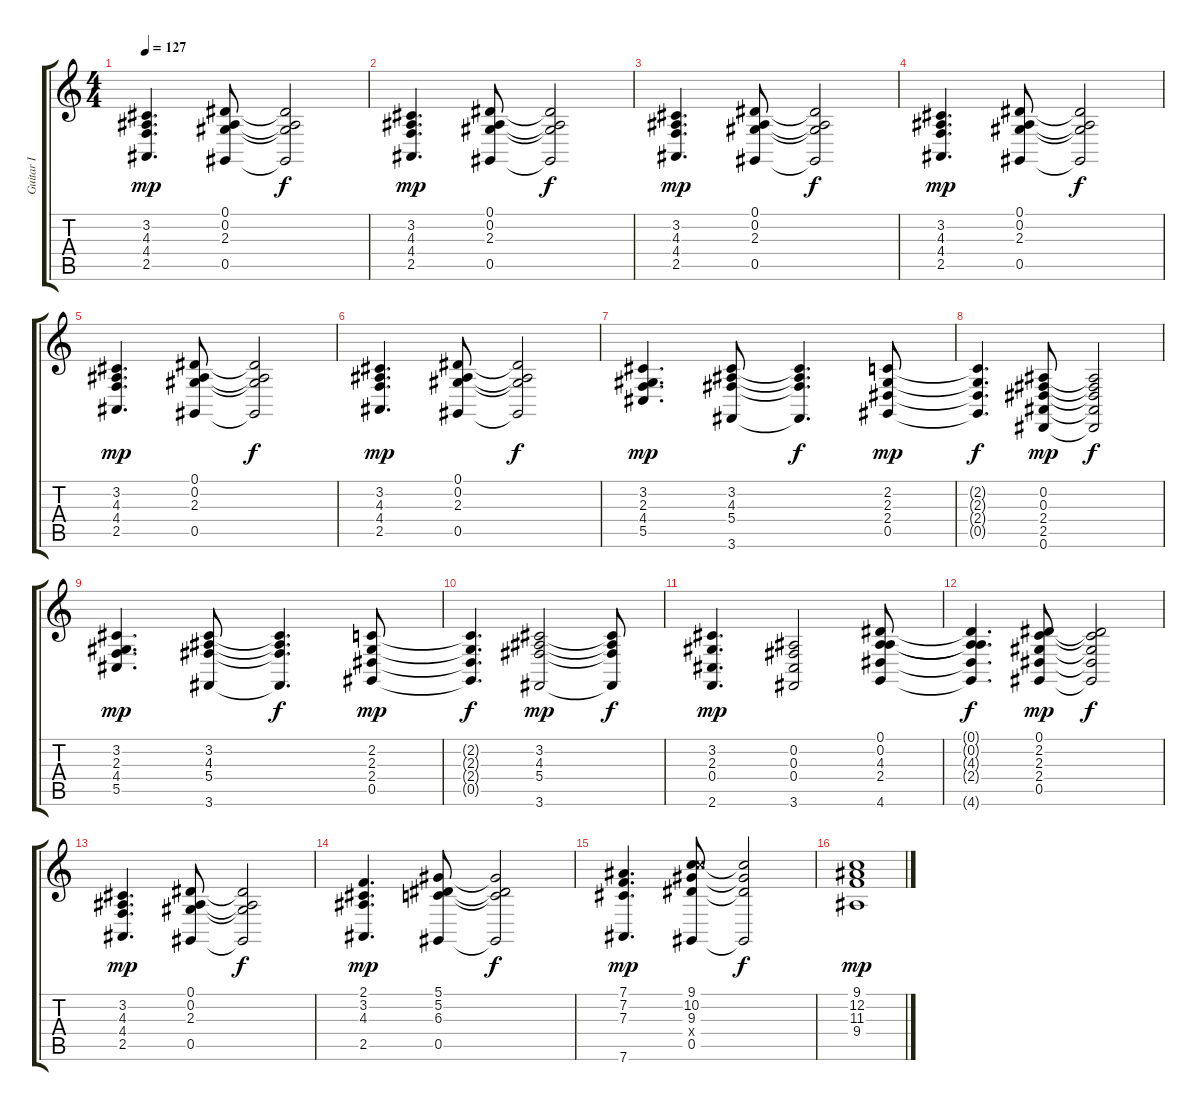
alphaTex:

\track ("Guitar I" "Guitar I") {instrument stringensemble1}
\staff {score tabs}
\tuning (Eb4 Bb3 Gb3 Db3 Ab2 Eb2) {hide}
\ts (4 4)
\tempo 127
\clef g2
\ks c
(3.2 4.3 4.4 2.5).4{d dy mp} (0.1 0.2 2.3 0.5).8 (0.1{t} 0.2{t} 2.3{t} 0.5{t}).2{dy f} |
(3.2 4.3 4.4 2.5).4{d dy mp} (0.1 0.2 2.3 0.5).8 (0.1{t} 0.2{t} 2.3{t} 0.5{t}).2{dy f} |
(3.2 4.3 4.4 2.5).4{d dy mp} (0.1 0.2 2.3 0.5).8 (0.1{t} 0.2{t} 2.3{t} 0.5{t}).2{dy f} |
(3.2 4.3 4.4 2.5).4{d dy mp} (0.1 0.2 2.3 0.5).8 (0.1{t} 0.2{t} 2.3{t} 0.5{t}).2{dy f} |
(3.2 4.3 4.4 2.5).4{d dy mp} (0.1 0.2 2.3 0.5).8 (0.1{t} 0.2{t} 2.3{t} 0.5{t}).2{dy f} |
(3.2 4.3 4.4 2.5).4{d dy mp} (0.1 0.2 2.3 0.5).8 (0.1{t} 0.2{t} 2.3{t} 0.5{t}).2{dy f} |
(3.2 2.3 4.4 5.5).4{d dy mp} (3.2 4.3 5.4 3.6).8 (3.2{t} 4.3{t} 5.4{t} 3.6{t}).4{d dy f} (2.2 2.3 2.4 0.5).8{dy mp} |
(2.2{t} 2.3{t} 2.4{t} 0.5{t}).4{d dy f} (0.2 0.3 2.4 2.5 0.6).8{dy mp} (0.2{t} 0.3{t} 2.4{t} 2.5{t} 0.6{t}).2{dy f} |
(3.2 2.3 4.4 5.5).4{d dy mp} (3.2 4.3 5.4 3.6).8 (3.2{t} 4.3{t} 5.4{t} 3.6{t}).4{d dy f} (2.2 2.3 2.4 0.5).8{dy mp} |
(2.2{t} 2.3{t} 2.4{t} 0.5{t}).4{d dy f} (3.2 4.3 5.4 3.6).2{dy mp} (3.2{t} 4.3{t} 5.4{t} 3.6{t}).8{dy f} |
(3.2 2.3 0.4 2.6).4{d dy mp} (0.2 0.3 0.4 3.6).2 (0.1 0.2 4.3 2.4 4.6).8 |
(0.1{t} 0.2{t} 4.3{t} 2.4{t} 4.6{t}).4{d dy f} (0.1 2.2 2.3 2.4 0.5).8{dy mp} (0.1{t} 2.2{t} 2.3{t} 2.4{t} 0.5{t}).2{dy f} |
(3.2 4.3 4.4 2.5).4{d dy mp} (0.1 0.2 2.3 0.5).8 (0.1{t} 0.2{t} 2.3{t} 0.5{t}).2{dy f} |
(2.1 3.2 4.3 2.5).4{d dy mp} (5.1 5.2 6.3 0.5).8 (5.1{t} 5.2{t} 6.3{t} 0.5{t}).2{dy f} |
(7.1 7.2 7.3 7.6).4{d dy mp} (9.1 10.2 9.3 23.4{x} 0.5).8 (9.1{t} 10.2{t} 9.3{t} 0.5{t}).2{dy f} |
(9.1 12.2 11.3 9.4).1{dy mp}
